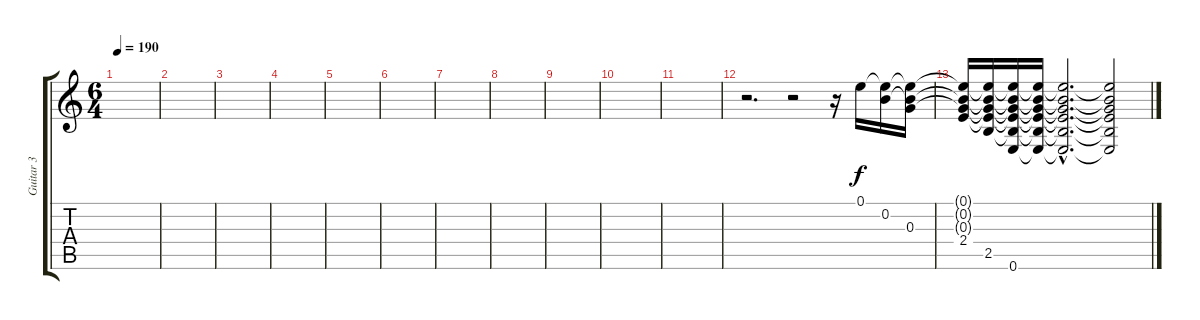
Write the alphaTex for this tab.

\track ("Guitar 3" "Guitar 3") {instrument overdrivenguitar}
\staff {score tabs}
\tuning (E4 B3 G3 D3 A2 E2) {hide}
\ts (6 4)
\tempo 190
\clef g2
\ks c
|
|
|
|
|
|
|
|
|
|
|
r.2{d volume 16 instrument acousticguitarsteel} r.2 r.16 0.1.16 (0.1{t} 0.2).16 (0.1{t} 0.2{t} 0.3).16 |
(0.1{t} 0.2{t} 0.3{t} 2.4).16 (0.1{t} 0.2{t} 0.3{t} 2.4{t} 2.5).16 (0.1{t} 0.2{t} 0.3{t} 2.4{t} 2.5{t} 0.6).16 (0.1{t} 0.2{t} 0.3{t} 2.4{t} 2.5{t} 0.6{t}).16 (0.1{hac t} 0.2{hac t} 0.3{hac t} 2.4{hac t} 2.5{hac t} 0.6{hac t}).2{d} (0.1{t} 0.2{t} 0.3{t} 2.4{t} 2.5{t} 0.6{t}).2
